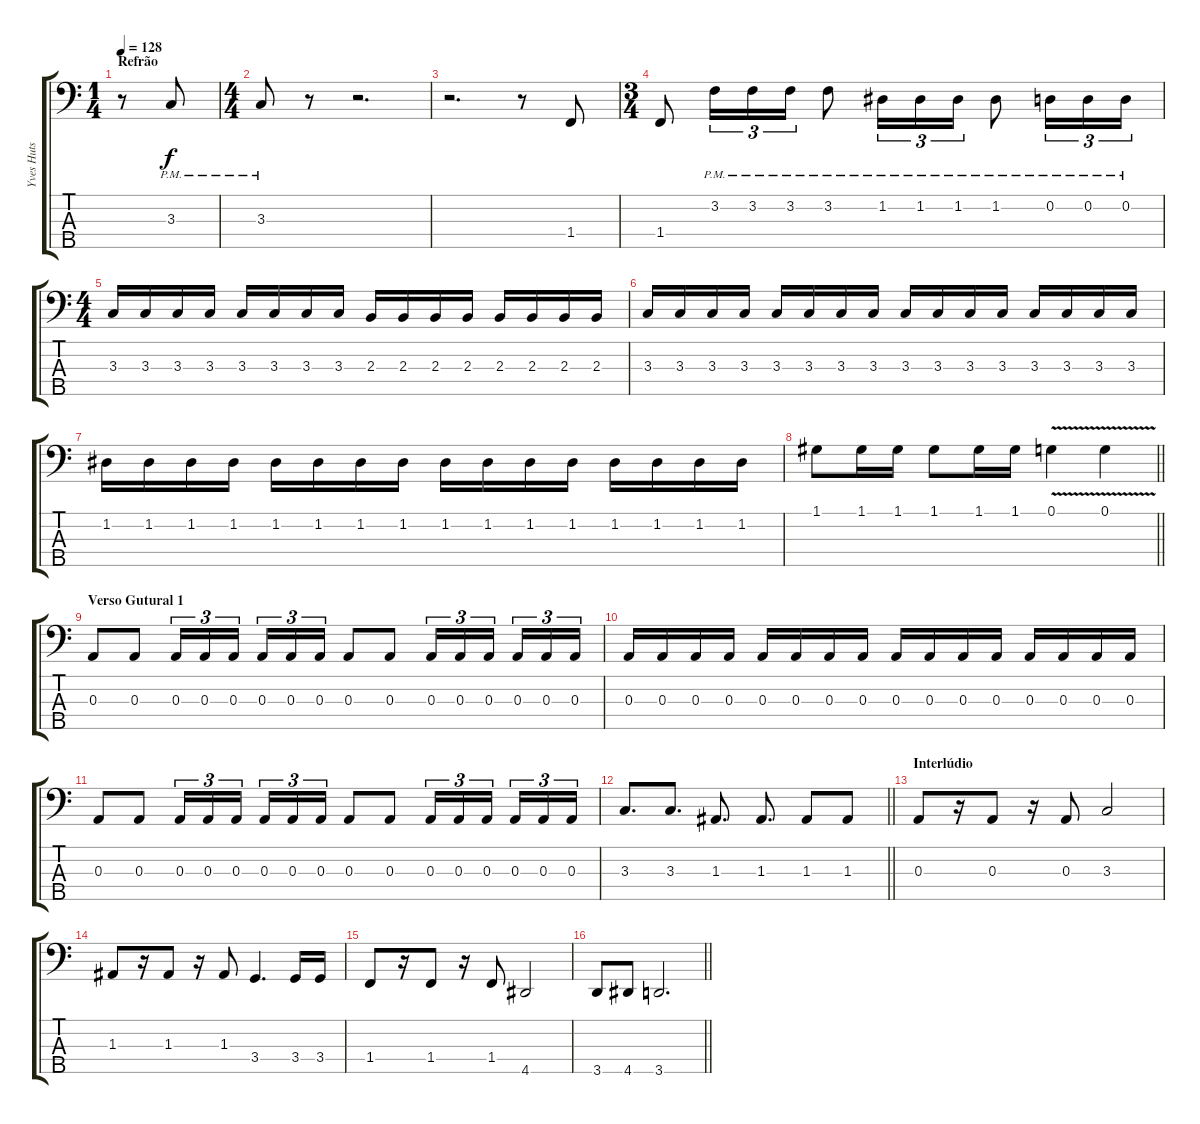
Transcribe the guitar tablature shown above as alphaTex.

\track ("Yves Huts" "Yves Huts") {instrument electricbasspick}
\staff {score tabs}
\tuning (G2 D2 A1 E1 B0) {hide}
\ts (1 4)
\section ("" "Refrão")
\tempo 128
\clef f4
\ks c
r.8{dy f instrument electricbasspick} 3.3{pm}.8 |
\ts (4 4)
3.3{pm}.8 r.8 r.2{d} |
r.2{d} r.8 1.4.8 |
\ts (3 4)
1.4.8 3.2{pm}.16{tu (3 2)} 3.2{pm}.16{tu (3 2)} 3.2{pm}.16{tu (3 2)} 3.2{pm}.8 1.2{pm}.16{tu (3 2)} 1.2{pm}.16{tu (3 2)} 1.2{pm}.16{tu (3 2)} 1.2{pm}.8 0.2{pm}.16{tu (3 2)} 0.2{pm}.16{tu (3 2)} 0.2{pm}.16{tu (3 2)} |
\ts (4 4)
3.3.16 3.3.16 3.3.16 3.3.16 3.3.16 3.3.16 3.3.16 3.3.16 2.3.16 2.3.16 2.3.16 2.3.16 2.3.16 2.3.16 2.3.16 2.3.16 |
3.3.16 3.3.16 3.3.16 3.3.16 3.3.16 3.3.16 3.3.16 3.3.16 3.3.16 3.3.16 3.3.16 3.3.16 3.3.16 3.3.16 3.3.16 3.3.16 |
1.2.16 1.2.16 1.2.16 1.2.16 1.2.16 1.2.16 1.2.16 1.2.16 1.2.16 1.2.16 1.2.16 1.2.16 1.2.16 1.2.16 1.2.16 1.2.16 |
\barLineRight lightlight
1.1.8 1.1.16 1.1.16 1.1.8 1.1.16 1.1.16 0.1{v}.4 0.1{v}.4 |
\section ("" "Verso Gutural 1")
0.3.8 0.3.8 0.3.16{tu (3 2)} 0.3.16{tu (3 2)} 0.3.16{tu (3 2) beam splitsecondary} 0.3.16{tu (3 2)} 0.3.16{tu (3 2)} 0.3.16{tu (3 2)} 0.3.8 0.3.8 0.3.16{tu (3 2)} 0.3.16{tu (3 2)} 0.3.16{tu (3 2) beam splitsecondary} 0.3.16{tu (3 2)} 0.3.16{tu (3 2)} 0.3.16{tu (3 2)} |
0.3.16 0.3.16 0.3.16 0.3.16 0.3.16 0.3.16 0.3.16 0.3.16 0.3.16 0.3.16 0.3.16 0.3.16 0.3.16 0.3.16 0.3.16 0.3.16 |
0.3.8 0.3.8 0.3.16{tu (3 2)} 0.3.16{tu (3 2)} 0.3.16{tu (3 2) beam splitsecondary} 0.3.16{tu (3 2)} 0.3.16{tu (3 2)} 0.3.16{tu (3 2)} 0.3.8 0.3.8 0.3.16{tu (3 2)} 0.3.16{tu (3 2)} 0.3.16{tu (3 2) beam splitsecondary} 0.3.16{tu (3 2)} 0.3.16{tu (3 2)} 0.3.16{tu (3 2)} |
\barLineRight lightlight
3.3.8{d} 3.3.8{d} 1.3.8{d} 1.3.8{d} 1.3.8 1.3.8 |
\section ("" "Interlúdio")
0.3.8 r.16 0.3.8 r.16 0.3.8 3.3.2 |
1.3.8 r.16 1.3.8 r.16 1.3.8 3.4.4{d} 3.4.16 3.4.16 |
1.4.8 r.16 1.4.8 r.16 1.4.8 4.5.2 |
\barLineRight lightlight
3.5.8 4.5.8 3.5.2{d}
